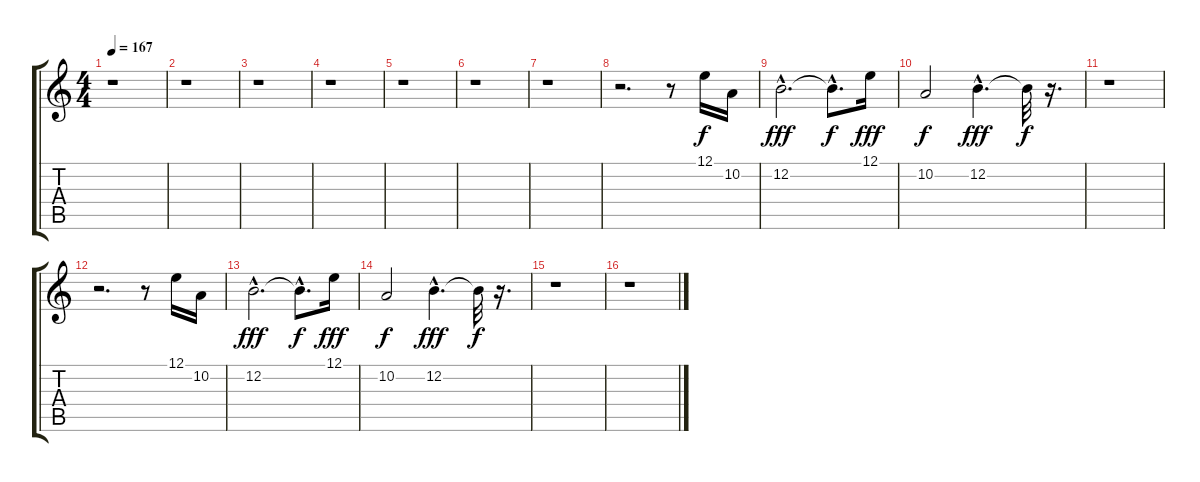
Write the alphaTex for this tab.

\track "" {instrument panflute}
\staff {score tabs}
\tuning (E4 B3 G3 D3 A2 E2) {hide}
\ts (4 4)
\tempo 167
\clef g2
\ks c
r.1{dy f} |
r.1 |
r.1 |
r.1 |
r.1 |
r.1 |
r.1 |
r.2{d} r.8 12.1.16 10.2.16 |
12.2{hac}.2{d dy fff} 12.2{hac t}.8{d dy f} 12.1.16{dy fff volume 16} |
10.2.2{dy f volume 16} 12.2{hac}.4{d dy fff volume 14} 12.2{t}.32{dy f} r.16{d} |
r.1 |
r.2{d} r.8 12.1.16 10.2.16 |
12.2{hac}.2{d dy fff} 12.2{hac t}.8{d dy f} 12.1.16{dy fff volume 16} |
10.2.2{dy f volume 16} 12.2{hac}.4{d dy fff volume 14} 12.2{t}.32{dy f} r.16{d} |
r.1 |
r.1
